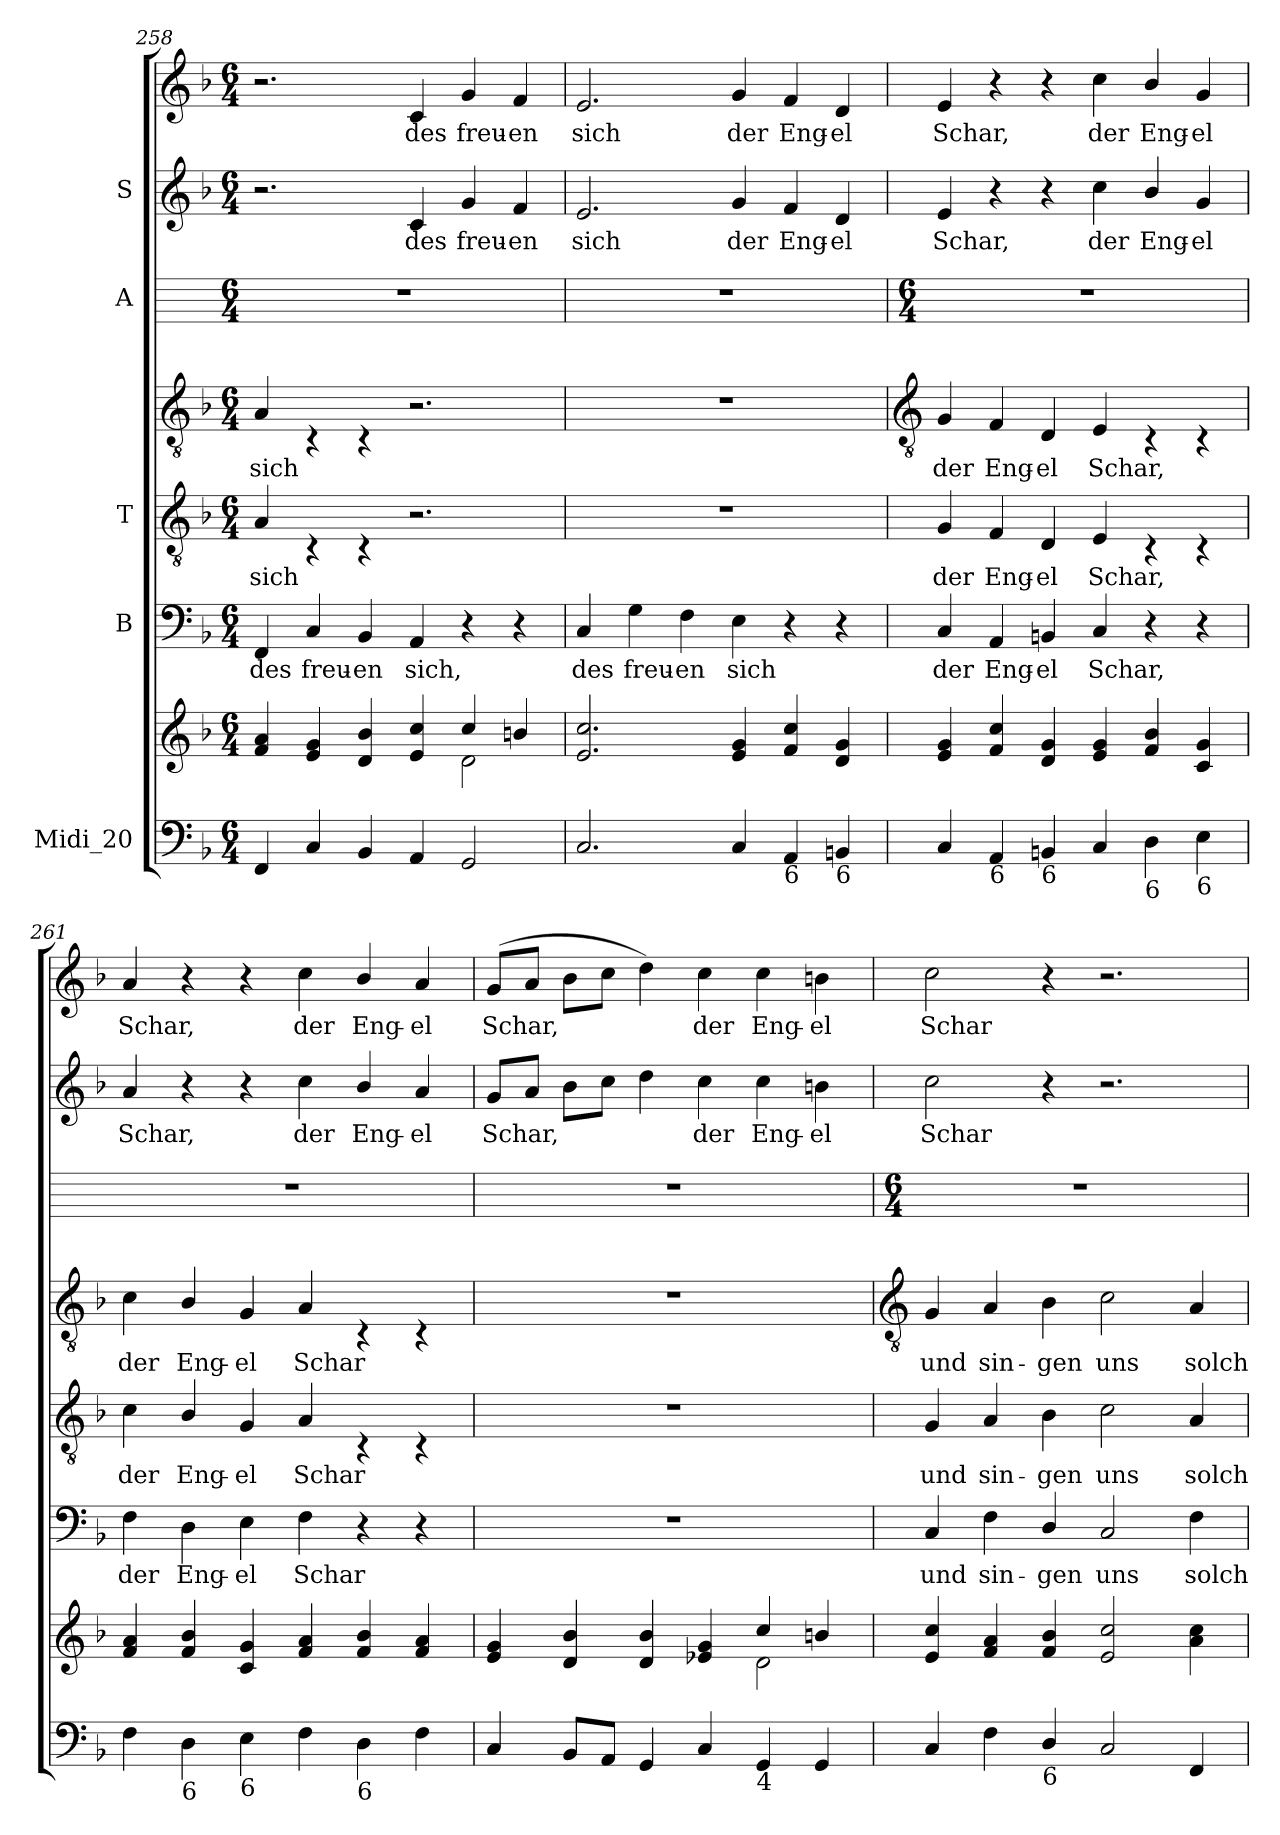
**kern	**kern	**kern	**text	**kern	**text	**kern	**text	**kern	**kern	**text	**kern	**text
*part5	*part5	*part4	*part4	*part3	*part3	*part3	*part3	*part2	*part1	*part1	*part1	*part1
*staff8	*staff7	*staff6	*staff6	*staff5	*staff5	*staff4	*staff4	*staff3	*staff2	*staff2	*staff1	*staff1
*I"Midi_20	*	*I"B	*	*I"T	*	*	*	*I"A	*I"S	*	*	*
*clefF4	*clefG2	*clefF4	*	*clefGv2	*	*clefGv2	*	*	*clefG2	*	*clefG2	*
*k[b-]	*k[b-]	*k[b-]	*	*k[b-]	*	*k[b-]	*	*	*k[b-]	*	*k[b-]	*
*F:	*F:	*F:	*	*F:	*	*F:	*	*	*F:	*	*F:	*
*M6/4	*M6/4	*M6/4	*	*M6/4	*	*M6/4	*	*M6/4	*M6/4	*	*M6/4	*
=258	=258	=258	=258	=258	=258	=258	=258	=258	=258	=258	=258	=258
*	*^	*	*	*	*	*	*	*	*	*	*	*
!	!	!	!	!LO:LY:b	!	!LO:LY:b	!	!LO:LY:b	!	!	!	!	!
4FF	4f 4a	1ryy	4FF	des	4A	sich	4A	sich	1.r	2.r	.	2.r	.
!	!	!	!	!LO:LY:b	!	!	!	!	!	!	!	!	!
4C	4e 4g	.	4C	freu-	4rBB	.	4rBB	.	.	.	.	.	.
!	!	!	!	!LO:LY:b	!	!	!	!	!	!	!	!	!
4BB-	4d 4b-	.	4BB-	-en	4rBB	.	4rBB	.	.	.	.	.	.
!	!	!	!	!LO:LY:b	!	!	!	!	!	!	!LO:LY:b	!	!LO:LY:b
4AA	4e 4cc	.	4AA	sich,	2.r	.	2.r	.	.	4c	des	4c	des
!	!	!	!	!	!	!	!	!	!	!	!LO:LY:b	!	!LO:LY:b
2GG	4cc/	2d\	4r	.	.	.	.	.	.	4g	freu-	4g	freu-
!	!	!	!	!	!	!	!	!	!	!	!LO:LY:b	!	!LO:LY:b
.	4bn/	.	4r	.	.	.	.	.	.	4f	-en	4f	-en
=259	=259	=259	=259	=259	=259	=259	=259	=259	=259	=259	=259	=259	=259
!	!	!LO:N:vis=1	!	!LO:LY:b	!LO:N:vis=1	!	!LO:N:vis=1	!	!	!	!LO:LY:b	!	!LO:LY:b
2.C	2.e 2.cc	1.ryy	4C	des	1.r	.	1.r	.	1.r	2.e	sich	2.e	sich
!	!	!	!	!LO:LY:b	!	!	!	!	!	!	!	!	!
.	.	.	4G	freu-	.	.	.	.	.	.	.	.	.
!	!	!	!	!LO:LY:b	!	!	!	!	!	!	!	!	!
.	.	.	4F	-en	.	.	.	.	.	.	.	.	.
!	!	!	!	!LO:LY:b	!	!	!	!	!	!	!LO:LY:b	!	!LO:LY:b
4C	4e 4g	.	4E	sich	.	.	.	.	.	4g	der	4g	der
!LO:TX:b:t=6	!	!	!	!	!	!	!	!	!	!	!	!	!
!	!	!	!	!	!	!	!	!	!	!	!LO:LY:b	!	!LO:LY:b
4AA	4f 4cc	.	4r	.	.	.	.	.	.	4f	Eng-	4f	Eng-
!LO:TX:b:t=6	!	!	!	!	!	!	!	!	!	!	!	!	!
!	!	!	!	!	!	!	!	!	!	!	!LO:LY:b	!	!LO:LY:b
4BBn	4d 4g	.	4r	.	.	.	.	.	.	4d	-el	4d	-el
!!LO:LB:g=z
=260	=260	=260	=260	=260	=260	=260	=260	=260	=260	=260	=260	=260	=260
*	*	*	*	*	*	*	*clefGv2	*	*	*	*	*	*
*	*	*	*	*	*	*	*	*	*M6/4	*	*	*	*
!	!	!	!	!LO:LY:b	!	!LO:LY:b	!	!LO:LY:b	!	!	!LO:LY:b	!	!LO:LY:b
4C	4e 4g	1ryy	4C	der	4G	der	4G	der	1.r	4e	Schar,	4e	Schar,
!LO:TX:b:t=6	!	!	!	!	!	!	!	!	!	!	!	!	!
!	!	!	!	!LO:LY:b	!	!LO:LY:b	!	!LO:LY:b	!	!	!	!	!
4AA	4f 4cc	.	4AA	Eng-	4F	Eng-	4F	Eng-	.	4r	.	4r	.
!LO:TX:b:t=6	!	!	!	!	!	!	!	!	!	!	!	!	!
!	!	!	!	!LO:LY:b	!	!LO:LY:b	!	!LO:LY:b	!	!	!	!	!
4BBn	4d 4g	.	4BBn	-el	4D	-el	4D	-el	.	4r	.	4r	.
!	!	!	!	!LO:LY:b	!	!LO:LY:b	!	!LO:LY:b	!	!	!LO:LY:b	!	!LO:LY:b
4C	4e 4g	.	4C	Schar,	4E	Schar,	4E	Schar,	.	4cc	der	4cc	der
!LO:TX:b:t=6	!	!	!	!	!	!	!	!	!	!	!	!	!
!	!	!	!	!	!	!	!	!	!	!	!LO:LY:b	!	!LO:LY:b
4D	4f 4b-	4ryy	4r	.	4rBB	.	4rBB	.	.	4b-/	Eng-	4b-/	Eng-
!LO:TX:b:t=6	!	!	!	!	!	!	!	!	!	!	!	!	!
!	!	!	!	!	!	!	!	!	!	!	!LO:LY:b	!	!LO:LY:b
4E	4c 4g	4ryy	4r	.	4rBB	.	4rBB	.	.	4g	-el	4g	-el
=261	=261	=261	=261	=261	=261	=261	=261	=261	=261	=261	=261	=261	=261
!	!	!	!	!LO:LY:b	!	!LO:LY:b	!	!LO:LY:b	!	!	!LO:LY:b	!	!LO:LY:b
4F	4f 4a	2.ryy	4F	der	4c	der	4c	der	1.r	4a	Schar,	4a	Schar,
!LO:TX:b:t=6	!	!	!	!	!	!	!	!	!	!	!	!	!
!	!	!	!	!LO:LY:b	!	!LO:LY:b	!	!LO:LY:b	!	!	!	!	!
4D	4f 4b-	.	4D	Eng-	4B-/	Eng-	4B-/	Eng-	.	4r	.	4r	.
!LO:TX:b:t=6	!	!	!	!	!	!	!	!	!	!	!	!	!
!	!	!	!	!LO:LY:b	!	!LO:LY:b	!	!LO:LY:b	!	!	!	!	!
4E	4c 4g	.	4E	-el	4G	-el	4G	-el	.	4r	.	4r	.
!	!	!	!	!LO:LY:b	!	!LO:LY:b	!	!LO:LY:b	!	!	!LO:LY:b	!	!LO:LY:b
4F	4f 4a	2ryy	4F	Schar	4A	Schar	4A	Schar	.	4cc	der	4cc	der
!LO:TX:b:t=6	!	!	!	!	!	!	!	!	!	!	!	!	!
!	!	!	!	!	!	!	!	!	!	!	!LO:LY:b	!	!LO:LY:b
4D	4f 4b-	.	4r	.	4rBB	.	4rBB	.	.	4b-/	Eng-	4b-/	Eng-
!	!	!	!	!	!	!	!	!	!	!	!LO:LY:b	!	!LO:LY:b
4F	4f 4a	4ryy	4r	.	4rBB	.	4rBB	.	.	4a	-el	4a	-el
=262	=262	=262	=262	=262	=262	=262	=262	=262	=262	=262	=262	=262	=262
!	!	!	!LO:N:vis=1	!	!LO:N:vis=1	!	!LO:N:vis=1	!	!	!	!LO:LY:b	!	!LO:LY:b
4C	4e 4g	4ryy	1.r	.	1.r	.	1.r	.	1.r	8gL	Schar,	(>8gL	Schar,
.	.	.	.	.	.	.	.	.	.	8aJ	.	8aJ	.
8BB-L	4d 4b-	2ryy	.	.	.	.	.	.	.	8b-L	.	8b-L	.
8AAJ	.	.	.	.	.	.	.	.	.	8ccJ	.	8ccJ	.
4GG	4d 4b-	.	.	.	.	.	.	.	.	4dd	.	4dd)	.
!	!	!	!	!	!	!	!	!	!	!	!LO:LY:b	!	!LO:LY:b
4C	4e-X 4g	4ryy	.	.	.	.	.	.	.	4cc	der	4cc	der
!LO:TX:b:t=4	!	!	!	!	!	!	!	!	!	!	!	!	!
!	!	!	!	!	!	!	!	!	!	!	!LO:LY:b	!	!LO:LY:b
4GG	4cc/	2d\	.	.	.	.	.	.	.	4cc	Eng-	4cc	Eng-
!	!	!	!	!	!	!	!	!	!	!	!LO:LY:b	!	!LO:LY:b
4GG	4bn/	.	.	.	.	.	.	.	.	4bn	-el	4bn	-el
*	*v	*v	*	*	*	*	*	*	*	*	*	*	*
!!LO:LB:g=z
=263	=263	=263	=263	=263	=263	=263	=263	=263	=263	=263	=263	=263
*	*	*	*	*	*	*clefGv2	*	*	*	*	*	*
*	*	*	*	*	*	*	*	*M6/4	*	*	*	*
!	!	!	!LO:LY:b	!	!LO:LY:b	!	!LO:LY:b	!	!	!LO:LY:b	!	!LO:LY:b
4C	4e 4cc	4C	und	4G	und	4G	und	1.r	2cc	Schar	2cc	Schar
!	!	!	!LO:LY:b	!	!LO:LY:b	!	!LO:LY:b	!	!	!	!	!
4F	4f 4a	4F	sin-	4A	sin-	4A	sin-	.	.	.	.	.
!LO:TX:b:t=6	!	!	!	!	!	!	!	!	!	!	!	!
!	!	!	!LO:LY:b	!	!LO:LY:b	!	!LO:LY:b	!	!	!	!	!
4D/	4f 4b-	4D/	-gen	4B-	-gen	4B-	-gen	.	4r	.	4r	.
!	!	!	!LO:LY:b	!	!LO:LY:b	!	!LO:LY:b	!	!	!	!	!
2C	2e 2cc	2C	uns	2c	uns	2c	uns	.	2.r	.	2.r	.
!	!	!	!LO:LY:b	!	!LO:LY:b	!	!LO:LY:b	!	!	!	!	!
4FF	4a\ 4cc\	4F	solch	4A	solch	4A	solch	.	.	.	.	.
=	=	=	=	=	=	=	=	=	=	=	=	=
*-	*-	*-	*-	*-	*-	*-	*-	*-	*-	*-	*-	*-
